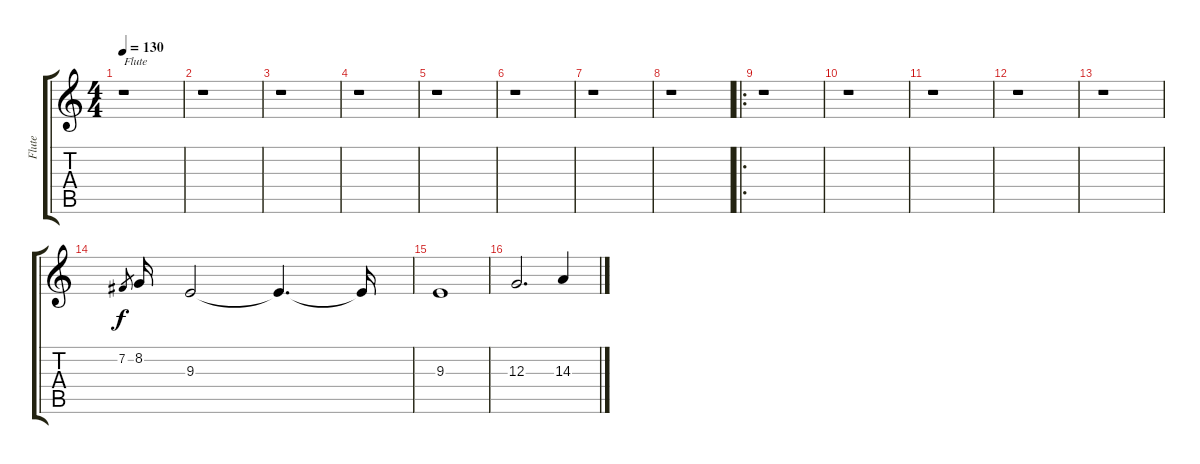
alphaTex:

\track ("Flute" "Flute") {instrument flute}
\staff {score tabs}
\tuning (E4 B3 G3 D3 A2 E2) {hide}
\ts (4 4)
\tempo 130
\clef g2
\ks c
r.1{txt "Flute" dy f instrument flute} |
r.1 |
r.1 |
r.1 |
r.1 |
r.1 |
r.1 |
r.1 |
\ro
r.1 |
r.1 |
r.1 |
r.1 |
r.1 |
7.2.8{gr} 8.2.16 9.3.2 9.3{t}.4{d} 9.3{t}.16 |
9.3.1 |
12.3.2{d} 14.3.4
